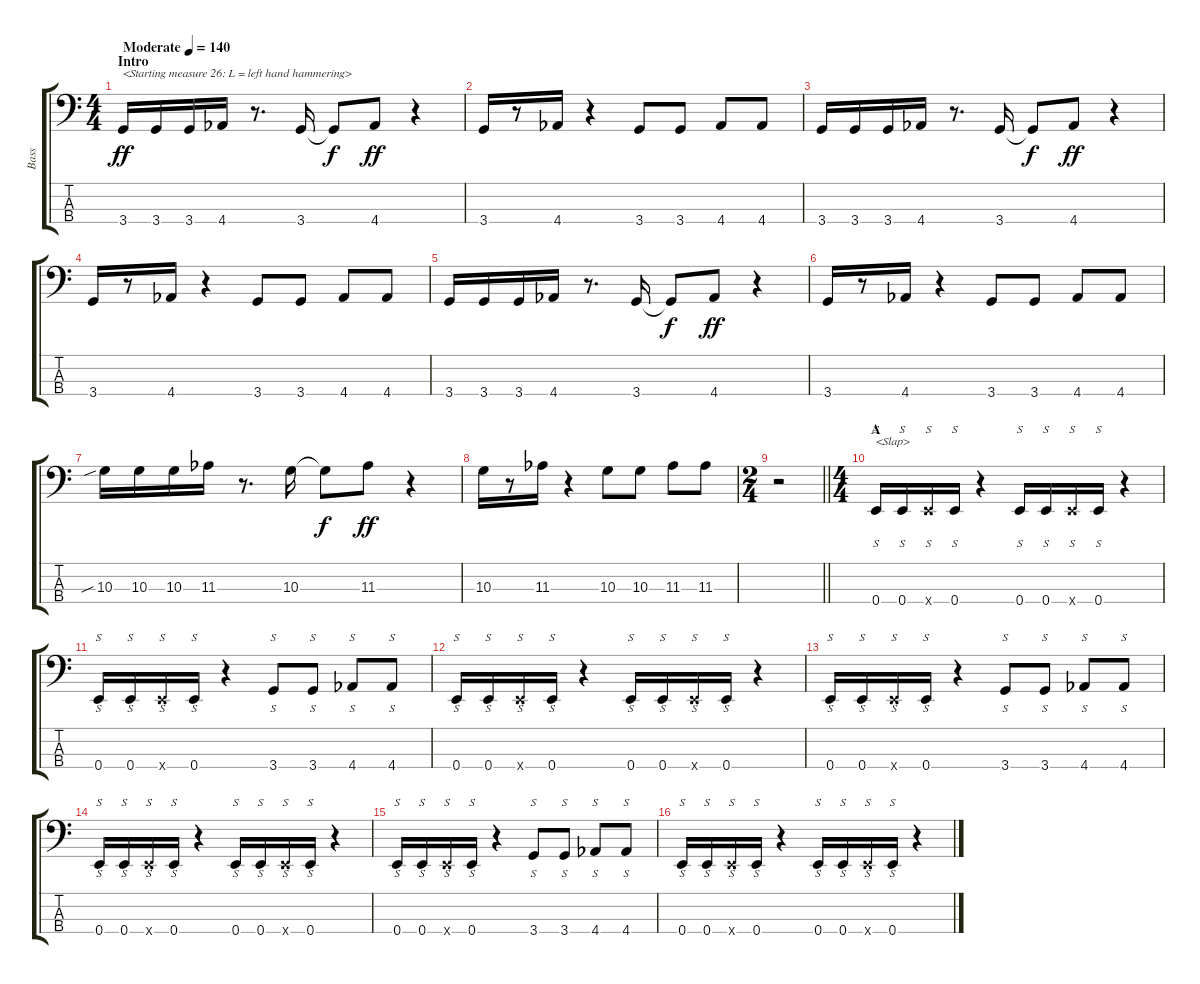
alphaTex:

\track ("Bass" "Bass") {instrument electricbassfinger}
\staff {score tabs}
\tuning (G2 D2 A1 E1) {hide}
\ts (4 4)
\section ("" "Intro")
\tempo (140 "Moderate")
\clef f4
\ks c
3.4.16{txt "<Starting measure 26: L = left hand hammering>" dy ff instrument electricbassfinger} 3.4.16 3.4.16 4.4{acc b}.16 r.8{d} 3.4.16 3.4{t}.8{dy f} 4.4{acc b}.8{dy ff} r.4 |
3.4.16 r.8 4.4{acc b}.16 r.4 3.4.8 3.4.8 4.4{acc b}.8 4.4{acc b}.8 |
3.4.16 3.4.16 3.4.16 4.4{acc b}.16 r.8{d} 3.4.16 3.4{t}.8{dy f} 4.4{acc b}.8{dy ff} r.4 |
3.4.16 r.8 4.4{acc b}.16 r.4 3.4.8 3.4.8 4.4{acc b}.8 4.4{acc b}.8 |
3.4.16 3.4.16 3.4.16 4.4{acc b}.16 r.8{d} 3.4.16 3.4{t}.8{dy f} 4.4{acc b}.8{dy ff} r.4 |
3.4.16 r.8 4.4{acc b}.16 r.4 3.4.8 3.4.8 4.4{acc b}.8 4.4{acc b}.8 |
10.3{sib}.16 10.3.16 10.3.16 11.3{acc b}.16 r.8{d} 10.3.16 10.3{t}.8{dy f} 11.3{acc b}.8{dy ff} r.4 |
10.3.16 r.8 11.3{acc b}.16 r.4 10.3.8 10.3.8 11.3{acc b}.8 11.3{acc b}.8 |
\ts (2 4)
\barLineRight lightlight
r.2 |
\ts (4 4)
\section ("" "A")
0.4.16{s txt "<Slap>" instrument slapbass1} 0.4.16{s} 0.4{x}.16{s} 0.4.16{s} r.4 0.4.16{s} 0.4.16{s} 0.4{x}.16{s} 0.4.16{s} r.4 |
0.4.16{s} 0.4.16{s} 0.4{x}.16{s} 0.4.16{s} r.4 3.4.8{s} 3.4.8{s} 4.4{acc b}.8{s} 4.4{acc b}.8{s} |
0.4.16{s} 0.4.16{s} 0.4{x}.16{s} 0.4.16{s} r.4 0.4.16{s} 0.4.16{s} 0.4{x}.16{s} 0.4.16{s} r.4 |
0.4.16{s} 0.4.16{s} 0.4{x}.16{s} 0.4.16{s} r.4 3.4.8{s} 3.4.8{s} 4.4{acc b}.8{s} 4.4{acc b}.8{s} |
0.4.16{s} 0.4.16{s} 0.4{x}.16{s} 0.4.16{s} r.4 0.4.16{s} 0.4.16{s} 0.4{x}.16{s} 0.4.16{s} r.4 |
0.4.16{s} 0.4.16{s} 0.4{x}.16{s} 0.4.16{s} r.4 3.4.8{s} 3.4.8{s} 4.4{acc b}.8{s} 4.4{acc b}.8{s} |
0.4.16{s} 0.4.16{s} 0.4{x}.16{s} 0.4.16{s} r.4 0.4.16{s} 0.4.16{s} 0.4{x}.16{s} 0.4.16{s} r.4
